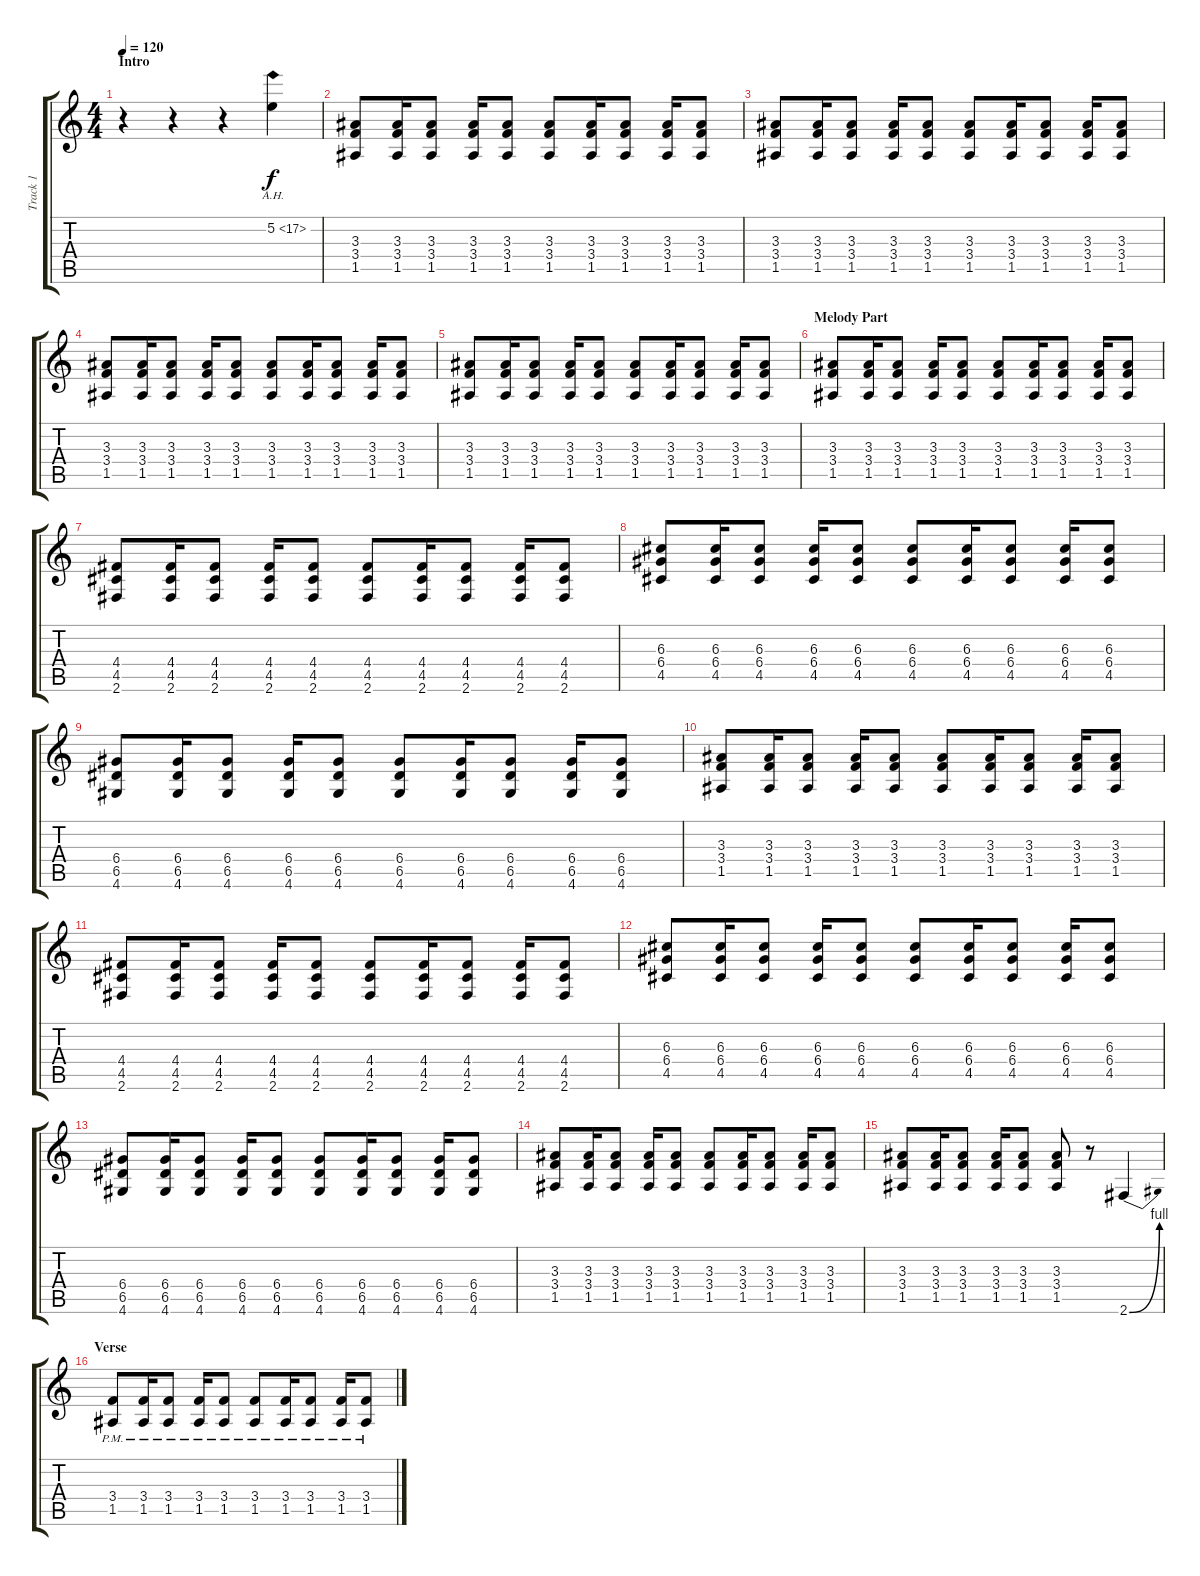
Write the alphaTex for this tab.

\track ("Track 1" "Track 1") {instrument distortionguitar}
\staff {score tabs}
\tuning (E4 B3 G3 D3 A2 E2) {hide}
\ts (4 4)
\section ("" "Intro")
\tempo 120
\clef g2
\ks c
r.4{dy f instrument distortionguitar} r.4 r.4 5.2{ah 12}.4 |
(3.3 3.4 1.5).8 (3.3 3.4 1.5).16 (3.3 3.4 1.5).8 (3.3 3.4 1.5).16 (3.3 3.4 1.5).8 (3.3 3.4 1.5).8 (3.3 3.4 1.5).16 (3.3 3.4 1.5).8 (3.3 3.4 1.5).16 (3.3 3.4 1.5).8 |
(3.3 3.4 1.5).8 (3.3 3.4 1.5).16 (3.3 3.4 1.5).8 (3.3 3.4 1.5).16 (3.3 3.4 1.5).8 (3.3 3.4 1.5).8 (3.3 3.4 1.5).16 (3.3 3.4 1.5).8 (3.3 3.4 1.5).16 (3.3 3.4 1.5).8 |
(3.3 3.4 1.5).8 (3.3 3.4 1.5).16 (3.3 3.4 1.5).8 (3.3 3.4 1.5).16 (3.3 3.4 1.5).8 (3.3 3.4 1.5).8 (3.3 3.4 1.5).16 (3.3 3.4 1.5).8 (3.3 3.4 1.5).16 (3.3 3.4 1.5).8 |
(3.3 3.4 1.5).8 (3.3 3.4 1.5).16 (3.3 3.4 1.5).8 (3.3 3.4 1.5).16 (3.3 3.4 1.5).8 (3.3 3.4 1.5).8 (3.3 3.4 1.5).16 (3.3 3.4 1.5).8 (3.3 3.4 1.5).16 (3.3 3.4 1.5).8 |
\section ("" "Melody Part")
(3.3 3.4 1.5).8 (3.3 3.4 1.5).16 (3.3 3.4 1.5).8 (3.3 3.4 1.5).16 (3.3 3.4 1.5).8 (3.3 3.4 1.5).8 (3.3 3.4 1.5).16 (3.3 3.4 1.5).8 (3.3 3.4 1.5).16 (3.3 3.4 1.5).8 |
(4.4 4.5 2.6).8 (4.4 4.5 2.6).16 (4.4 4.5 2.6).8 (4.4 4.5 2.6).16 (4.4 4.5 2.6).8 (4.4 4.5 2.6).8 (4.4 4.5 2.6).16 (4.4 4.5 2.6).8 (4.4 4.5 2.6).16 (4.4 4.5 2.6).8 |
(6.3 6.4 4.5).8 (6.3 6.4 4.5).16 (6.3 6.4 4.5).8 (6.3 6.4 4.5).16 (6.3 6.4 4.5).8 (6.3 6.4 4.5).8 (6.3 6.4 4.5).16 (6.3 6.4 4.5).8 (6.3 6.4 4.5).16 (6.3 6.4 4.5).8 |
(6.4 6.5 4.6).8 (6.4 6.5 4.6).16 (6.4 6.5 4.6).8 (6.4 6.5 4.6).16 (6.4 6.5 4.6).8 (6.4 6.5 4.6).8 (6.4 6.5 4.6).16 (6.4 6.5 4.6).8 (6.4 6.5 4.6).16 (6.4 6.5 4.6).8 |
(3.3 3.4 1.5).8 (3.3 3.4 1.5).16 (3.3 3.4 1.5).8 (3.3 3.4 1.5).16 (3.3 3.4 1.5).8 (3.3 3.4 1.5).8 (3.3 3.4 1.5).16 (3.3 3.4 1.5).8 (3.3 3.4 1.5).16 (3.3 3.4 1.5).8 |
(4.4 4.5 2.6).8 (4.4 4.5 2.6).16 (4.4 4.5 2.6).8 (4.4 4.5 2.6).16 (4.4 4.5 2.6).8 (4.4 4.5 2.6).8 (4.4 4.5 2.6).16 (4.4 4.5 2.6).8 (4.4 4.5 2.6).16 (4.4 4.5 2.6).8 |
(6.3 6.4 4.5).8 (6.3 6.4 4.5).16 (6.3 6.4 4.5).8 (6.3 6.4 4.5).16 (6.3 6.4 4.5).8 (6.3 6.4 4.5).8 (6.3 6.4 4.5).16 (6.3 6.4 4.5).8 (6.3 6.4 4.5).16 (6.3 6.4 4.5).8 |
(6.4 6.5 4.6).8 (6.4 6.5 4.6).16 (6.4 6.5 4.6).8 (6.4 6.5 4.6).16 (6.4 6.5 4.6).8 (6.4 6.5 4.6).8 (6.4 6.5 4.6).16 (6.4 6.5 4.6).8 (6.4 6.5 4.6).16 (6.4 6.5 4.6).8 |
(3.3 3.4 1.5).8 (3.3 3.4 1.5).16 (3.3 3.4 1.5).8 (3.3 3.4 1.5).16 (3.3 3.4 1.5).8 (3.3 3.4 1.5).8 (3.3 3.4 1.5).16 (3.3 3.4 1.5).8 (3.3 3.4 1.5).16 (3.3 3.4 1.5).8 |
(3.3 3.4 1.5).8 (3.3 3.4 1.5).16 (3.3 3.4 1.5).8 (3.3 3.4 1.5).16 (3.3 3.4 1.5).8 (3.3 3.4 1.5).8 r.8 2.6{be (bend 0 0 60 4)}.4 |
\section ("" "Verse")
(3.4{pm} 1.5{pm}).8 (3.4{pm} 1.5{pm}).16 (3.4{pm} 1.5{pm}).8 (3.4{pm} 1.5{pm}).16 (3.4{pm} 1.5{pm}).8 (3.4{pm} 1.5{pm}).8 (3.4{pm} 1.5{pm}).16 (3.4{pm} 1.5{pm}).8 (3.4{pm} 1.5{pm}).16 (3.4{pm} 1.5{pm}).8
